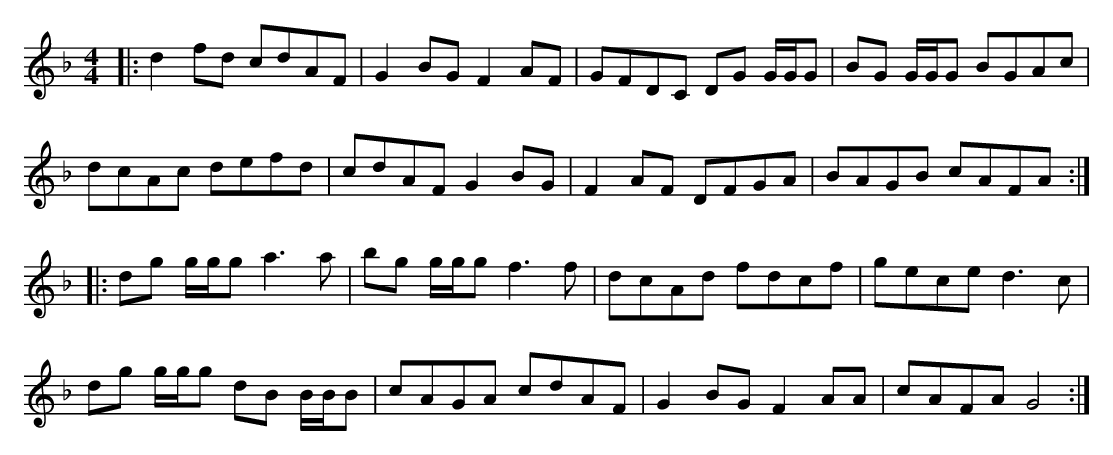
X:1
M:4/4
K:Gdor
|:d2fd cdAF|G2BG F2AF|GFDC DG G/G/G|BG G/G/G BGAc|
dcAc defd|cdAF G2BG|F2AF DFGA|BAGB cAFA:|
|:dg g/g/g a3a|bg g/g/g f3f|dcAd fdcf|gece d3c|
dg g/g/g dB B/B/B|cAGA cdAF|G2BG F2AA|cAFA G4:|
